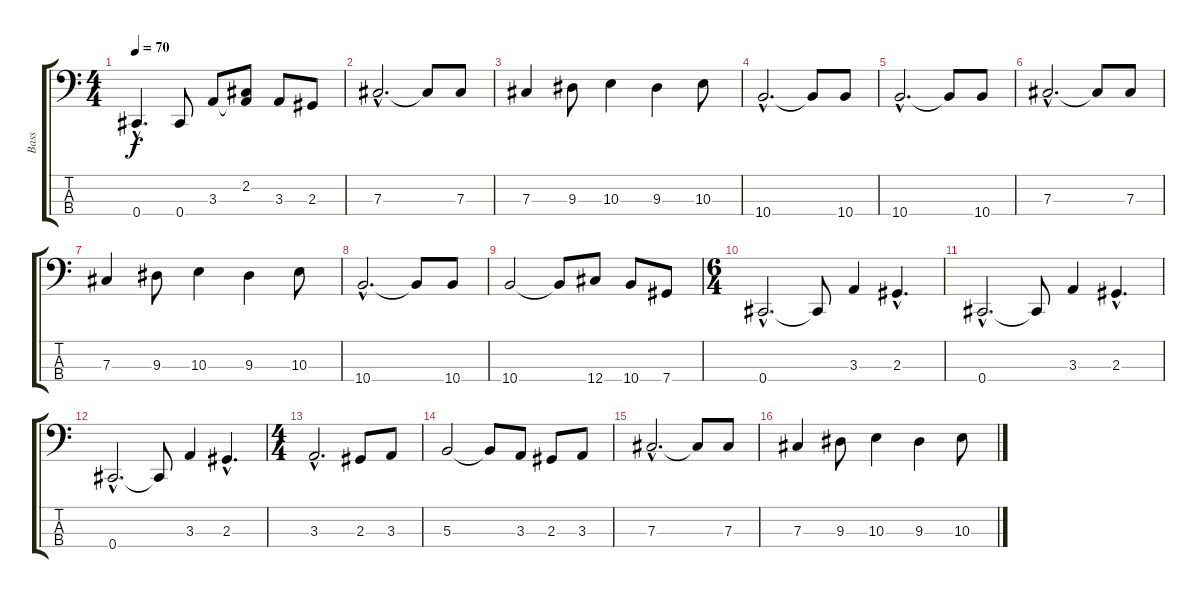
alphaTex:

\track ("Bass" "Bass") {instrument electricbasspick}
\staff {score tabs}
\tuning (E2 B1 Gb1 Db1) {hide}
\ts (4 4)
\tempo 70
\clef f4
\ks c
0.4{hac}.4{d dy f} 0.4.8 3.3.8 (2.2 3.3{t}).8 3.3.8 2.3.8 |
7.3{hac}.2{d} 7.3{t}.8 7.3.8 |
7.3.4 9.3.8 10.3.4 9.3.4 10.3.8 |
10.4{hac}.2{d} 10.4{t}.8 10.4.8 |
10.4{hac}.2{d} 10.4{t}.8 10.4.8 |
7.3{hac}.2{d} 7.3{t}.8 7.3.8 |
7.3.4 9.3.8 10.3.4 9.3.4 10.3.8 |
10.4{hac}.2{d} 10.4{t}.8 10.4.8 |
10.4.2 10.4{t}.8 12.4.8 10.4.8 7.4.8 |
\ts (6 4)
0.4{hac}.2{d} 0.4{t}.8 3.3.4 2.3{hac}.4{d} |
0.4{hac}.2{d} 0.4{t}.8 3.3.4 2.3{hac}.4{d} |
0.4{hac}.2{d} 0.4{t}.8 3.3.4 2.3{hac}.4{d} |
\ts (4 4)
3.3{hac}.2{d} 2.3.8 3.3.8 |
5.3.2 5.3{t}.8 3.3.8 2.3.8 3.3.8 |
7.3{hac}.2{d} 7.3{t}.8 7.3.8 |
7.3.4 9.3.8 10.3.4 9.3.4 10.3.8
